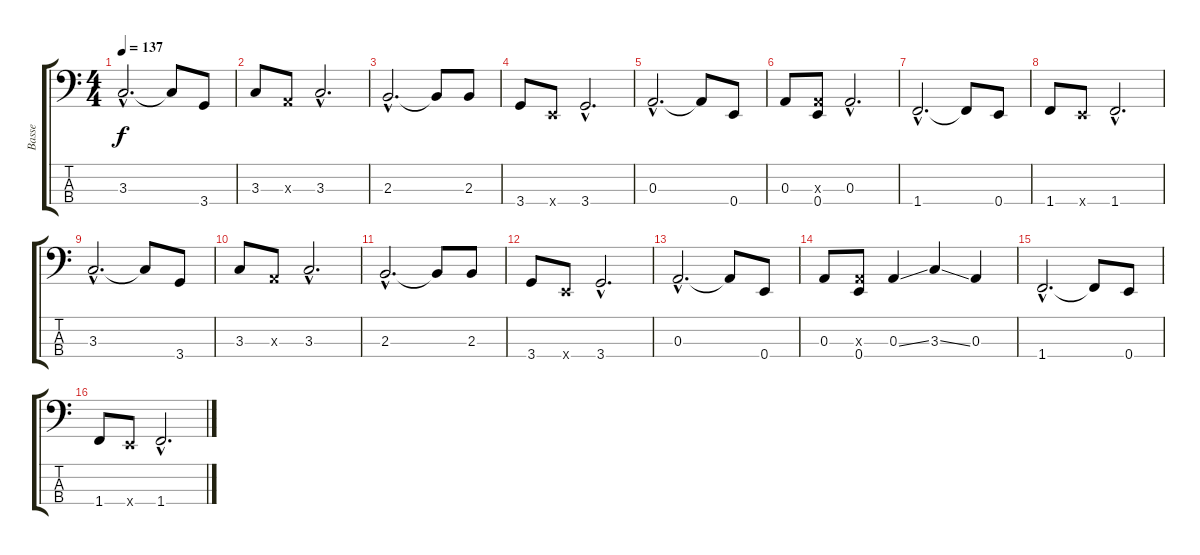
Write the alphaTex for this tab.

\track ("Basse" "Basse") {instrument electricbassfinger}
\staff {score tabs}
\tuning (G2 D2 A1 E1) {hide}
\ts (4 4)
\tempo 137
\clef f4
\ks c
3.3{hac}.2{d dy f} 3.3{t}.8 3.4.8 |
3.3.8 0.3{x}.8 3.3{hac}.2{d} |
2.3{hac}.2{d} 2.3{t}.8 2.3.8 |
3.4.8 0.4{x}.8 3.4{hac}.2{d} |
0.3{hac}.2{d} 0.3{t}.8 0.4.8 |
0.3.8 (0.3{x} 0.4).8 0.3{hac}.2{d} |
1.4{hac}.2{d} 1.4{t}.8 0.4.8 |
1.4.8 0.4{x}.8 1.4{hac}.2{d} |
3.3{hac}.2{d} 3.3{t}.8 3.4.8 |
3.3.8 0.3{x}.8 3.3{hac}.2{d} |
2.3{hac}.2{d} 2.3{t}.8 2.3.8 |
3.4.8 0.4{x}.8 3.4{hac}.2{d} |
0.3{hac}.2{d} 0.3{t}.8 0.4.8 |
0.3.8 (0.3{x} 0.4).8 0.3{ss}.4 3.3{ss}.4 0.3.4 |
1.4{hac}.2{d} 1.4{t}.8 0.4.8 |
1.4.8 0.4{x}.8 1.4{hac}.2{d}
